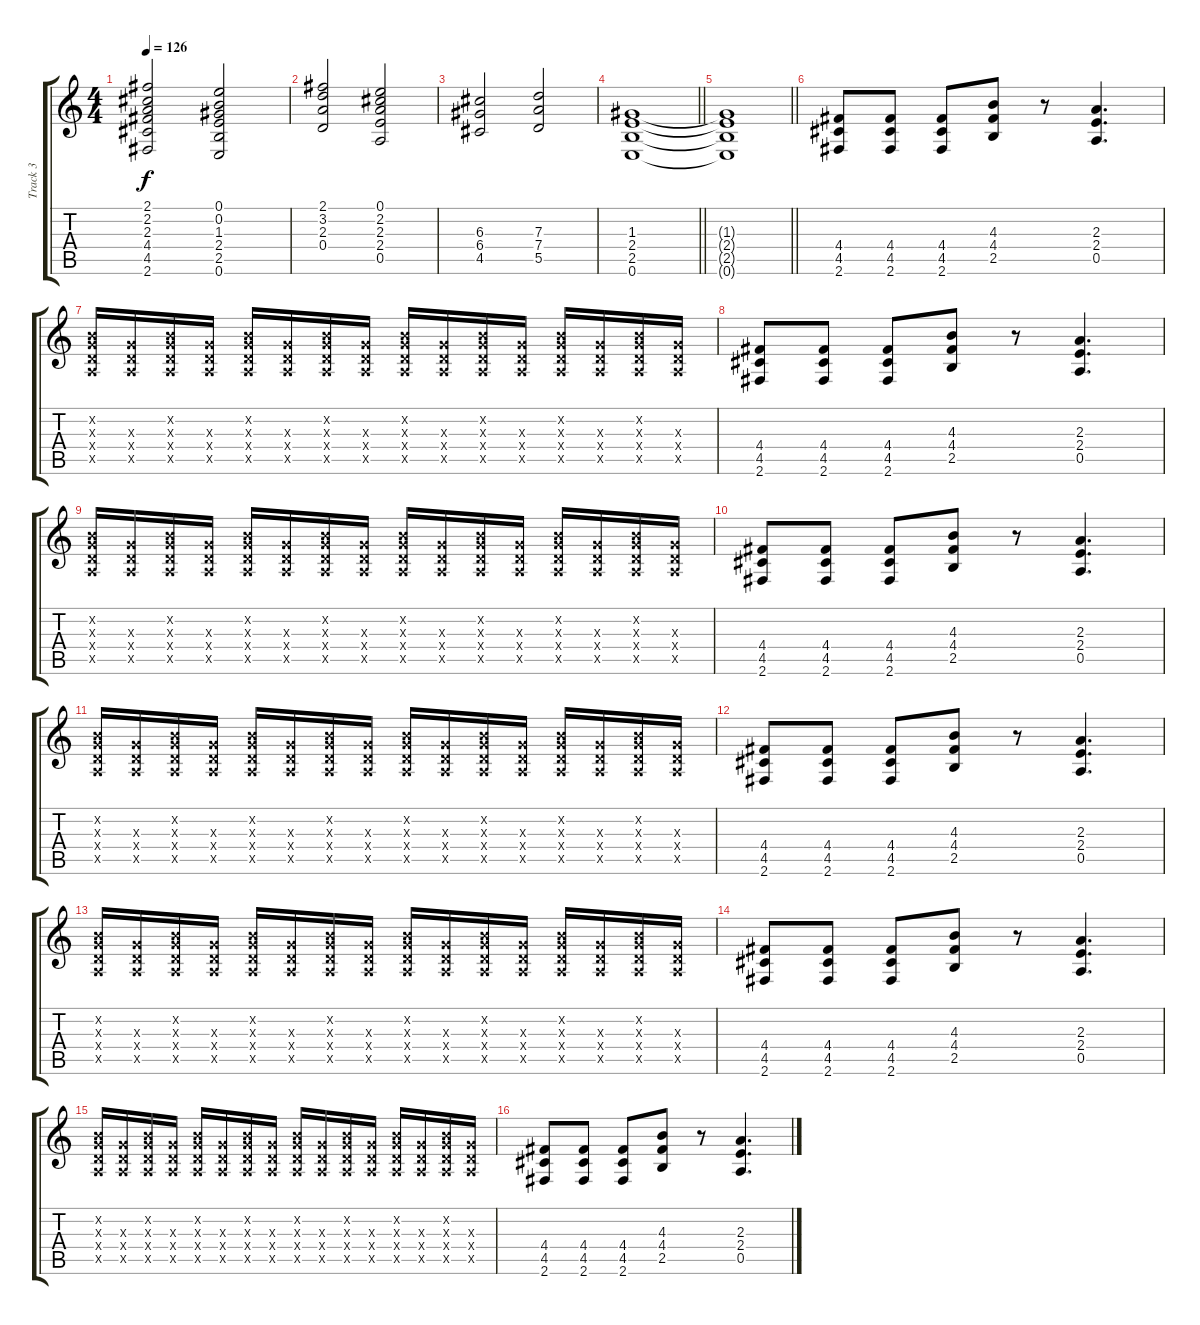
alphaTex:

\track ("Track 3" "Track 3") {instrument distortionguitar}
\staff {score tabs}
\tuning (E4 B3 G3 D3 A2 E2) {hide}
\ts (4 4)
\tempo 126
\clef g2
\ks c
(2.1 2.2 2.3 4.4 4.5 2.6).2{dy f} (0.1 0.2 1.3 2.4 2.5 0.6).2 |
(2.1 3.2 2.3 0.4).2 (0.1 2.2 2.3 2.4 0.5).2 |
(6.3 6.4 4.5).2 (7.3 7.4 5.5).2 |
\barLineRight lightlight
(1.3 2.4 2.5 0.6).1 |
\barLineRight lightlight
(1.3{t} 2.4{t} 2.5{t} 0.6{t}).1 |
(4.4 4.5 2.6).8 (4.4 4.5 2.6).8 (4.4 4.5 2.6).8 (4.3 4.4 2.5).8 r.8 (2.3 2.4 0.5).4{d} |
(0.2{x} 0.3{x} 0.4{x} 0.5{x}).16 (0.3{x} 0.4{x} 0.5{x}).16 (0.2{x} 0.3{x} 0.4{x} 0.5{x}).16 (0.3{x} 0.4{x} 0.5{x}).16 (0.2{x} 0.3{x} 0.4{x} 0.5{x}).16 (0.3{x} 0.4{x} 0.5{x}).16 (0.2{x} 0.3{x} 0.4{x} 0.5{x}).16 (0.3{x} 0.4{x} 0.5{x}).16 (0.2{x} 0.3{x} 0.4{x} 0.5{x}).16 (0.3{x} 0.4{x} 0.5{x}).16 (0.2{x} 0.3{x} 0.4{x} 0.5{x}).16 (0.3{x} 0.4{x} 0.5{x}).16 (0.2{x} 0.3{x} 0.4{x} 0.5{x}).16 (0.3{x} 0.4{x} 0.5{x}).16 (0.2{x} 0.3{x} 0.4{x} 0.5{x}).16 (0.3{x} 0.4{x} 0.5{x}).16 |
(4.4 4.5 2.6).8 (4.4 4.5 2.6).8 (4.4 4.5 2.6).8 (4.3 4.4 2.5).8 r.8 (2.3 2.4 0.5).4{d} |
(0.2{x} 0.3{x} 0.4{x} 0.5{x}).16 (0.3{x} 0.4{x} 0.5{x}).16 (0.2{x} 0.3{x} 0.4{x} 0.5{x}).16 (0.3{x} 0.4{x} 0.5{x}).16 (0.2{x} 0.3{x} 0.4{x} 0.5{x}).16 (0.3{x} 0.4{x} 0.5{x}).16 (0.2{x} 0.3{x} 0.4{x} 0.5{x}).16 (0.3{x} 0.4{x} 0.5{x}).16 (0.2{x} 0.3{x} 0.4{x} 0.5{x}).16 (0.3{x} 0.4{x} 0.5{x}).16 (0.2{x} 0.3{x} 0.4{x} 0.5{x}).16 (0.3{x} 0.4{x} 0.5{x}).16 (0.2{x} 0.3{x} 0.4{x} 0.5{x}).16 (0.3{x} 0.4{x} 0.5{x}).16 (0.2{x} 0.3{x} 0.4{x} 0.5{x}).16 (0.3{x} 0.4{x} 0.5{x}).16 |
(4.4 4.5 2.6).8 (4.4 4.5 2.6).8 (4.4 4.5 2.6).8 (4.3 4.4 2.5).8 r.8 (2.3 2.4 0.5).4{d} |
(0.2{x} 0.3{x} 0.4{x} 0.5{x}).16 (0.3{x} 0.4{x} 0.5{x}).16 (0.2{x} 0.3{x} 0.4{x} 0.5{x}).16 (0.3{x} 0.4{x} 0.5{x}).16 (0.2{x} 0.3{x} 0.4{x} 0.5{x}).16 (0.3{x} 0.4{x} 0.5{x}).16 (0.2{x} 0.3{x} 0.4{x} 0.5{x}).16 (0.3{x} 0.4{x} 0.5{x}).16 (0.2{x} 0.3{x} 0.4{x} 0.5{x}).16 (0.3{x} 0.4{x} 0.5{x}).16 (0.2{x} 0.3{x} 0.4{x} 0.5{x}).16 (0.3{x} 0.4{x} 0.5{x}).16 (0.2{x} 0.3{x} 0.4{x} 0.5{x}).16 (0.3{x} 0.4{x} 0.5{x}).16 (0.2{x} 0.3{x} 0.4{x} 0.5{x}).16 (0.3{x} 0.4{x} 0.5{x}).16 |
(4.4 4.5 2.6).8 (4.4 4.5 2.6).8 (4.4 4.5 2.6).8 (4.3 4.4 2.5).8 r.8 (2.3 2.4 0.5).4{d} |
(0.2{x} 0.3{x} 0.4{x} 0.5{x}).16 (0.3{x} 0.4{x} 0.5{x}).16 (0.2{x} 0.3{x} 0.4{x} 0.5{x}).16 (0.3{x} 0.4{x} 0.5{x}).16 (0.2{x} 0.3{x} 0.4{x} 0.5{x}).16 (0.3{x} 0.4{x} 0.5{x}).16 (0.2{x} 0.3{x} 0.4{x} 0.5{x}).16 (0.3{x} 0.4{x} 0.5{x}).16 (0.2{x} 0.3{x} 0.4{x} 0.5{x}).16 (0.3{x} 0.4{x} 0.5{x}).16 (0.2{x} 0.3{x} 0.4{x} 0.5{x}).16 (0.3{x} 0.4{x} 0.5{x}).16 (0.2{x} 0.3{x} 0.4{x} 0.5{x}).16 (0.3{x} 0.4{x} 0.5{x}).16 (0.2{x} 0.3{x} 0.4{x} 0.5{x}).16 (0.3{x} 0.4{x} 0.5{x}).16 |
(4.4 4.5 2.6).8 (4.4 4.5 2.6).8 (4.4 4.5 2.6).8 (4.3 4.4 2.5).8 r.8 (2.3 2.4 0.5).4{d} |
(0.2{x} 0.3{x} 0.4{x} 0.5{x}).16 (0.3{x} 0.4{x} 0.5{x}).16 (0.2{x} 0.3{x} 0.4{x} 0.5{x}).16 (0.3{x} 0.4{x} 0.5{x}).16 (0.2{x} 0.3{x} 0.4{x} 0.5{x}).16 (0.3{x} 0.4{x} 0.5{x}).16 (0.2{x} 0.3{x} 0.4{x} 0.5{x}).16 (0.3{x} 0.4{x} 0.5{x}).16 (0.2{x} 0.3{x} 0.4{x} 0.5{x}).16 (0.3{x} 0.4{x} 0.5{x}).16 (0.2{x} 0.3{x} 0.4{x} 0.5{x}).16 (0.3{x} 0.4{x} 0.5{x}).16 (0.2{x} 0.3{x} 0.4{x} 0.5{x}).16 (0.3{x} 0.4{x} 0.5{x}).16 (0.2{x} 0.3{x} 0.4{x} 0.5{x}).16 (0.3{x} 0.4{x} 0.5{x}).16 |
(4.4 4.5 2.6).8 (4.4 4.5 2.6).8 (4.4 4.5 2.6).8 (4.3 4.4 2.5).8 r.8 (2.3 2.4 0.5).4{d}
